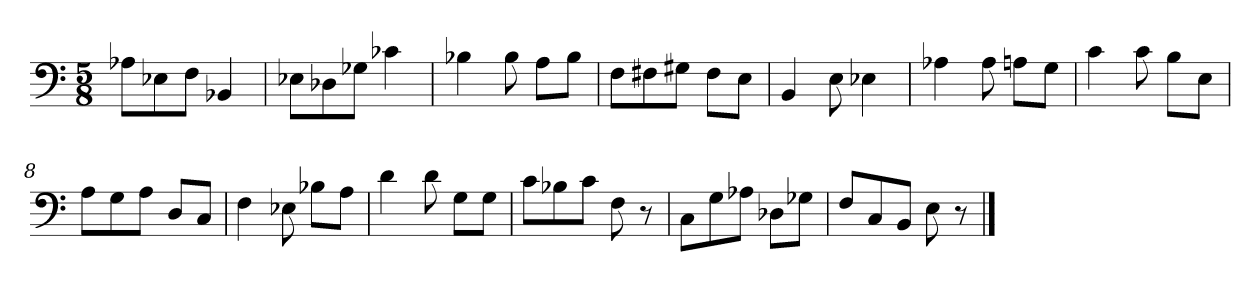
**kern
*part1
*staff1
*clefF4
*k[]
*M5/8
=1
8A-X\L
8E-X\
8F\J
4BB-X/
=2
8E-X\L
8D-X\
8G-X\J
4c-X\
=3
4B-X\
8B-\
8A\L
8B-\J
=4
8F\L
8F#X\
8G#X\J
8F#\L
8E\J
=5
4BB/
8E\
4E-X\
=6
4A-X\
8A-\
8An\L
8G\J
=7
4c\
8c\
8B\L
8E\J
=8
8A\L
8G\
8A\J
8D/L
8C/J
=9
4F\
8E-X\
8B-X\L
8A\J
=10
4d\
8d\
8G\L
8G\J
=11
8c\L
8B-X\
8c\J
8F\
8r
=12
8C\L
8G\
8A-X\J
8D-X\L
8G-X\J
=13
8F/L
8C/
8BB/J
8E\
8r
==
*-
